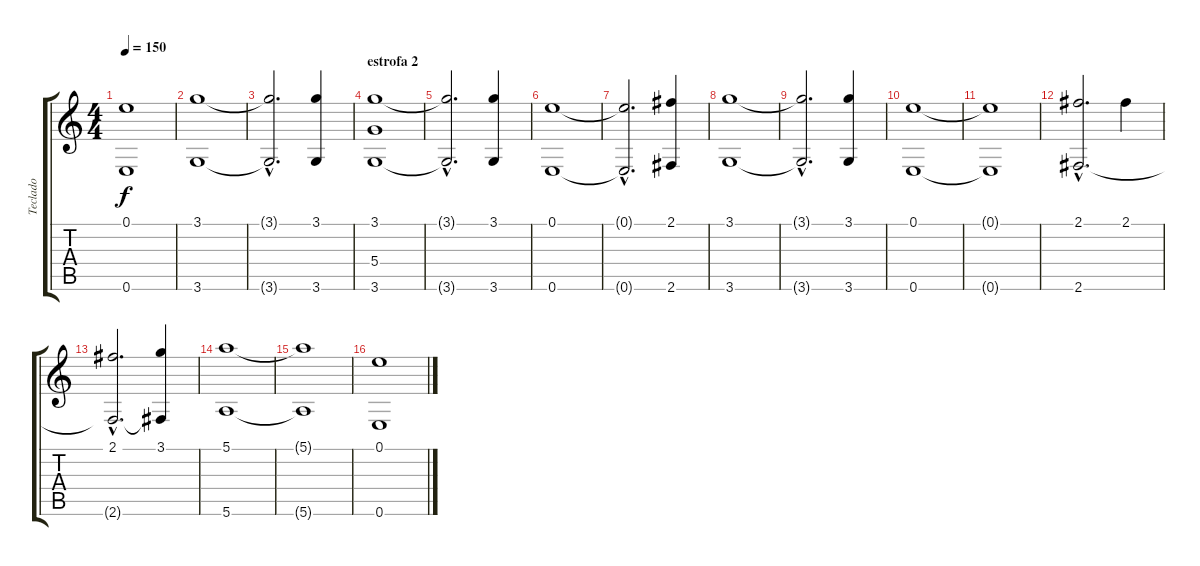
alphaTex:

\track ("Teclado " "Teclado ") {instrument brightacousticpiano}
\staff {score tabs}
\tuning (E5 B4 G4 D4 A3 E3) {hide}
\ts (4 4)
\tempo 150
\clef g2
\ks c
(0.1{t} 0.6{t}).1{dy f} |
(3.1 3.6).1 |
(3.1{hac t} 3.6{hac t}).2{d} (3.1 3.6).4 |
\section ("" "estrofa 2")
(3.1 5.4 3.6).1 |
(3.1{hac t} 3.6{hac t}).2{d} (3.1 3.6).4 |
(0.1 0.6).1 |
(0.1{hac t} 0.6{hac t}).2{d} (2.1 2.6).4 |
(3.1 3.6).1 |
(3.1{hac t} 3.6{hac t}).2{d} (3.1 3.6).4 |
(0.1 0.6).1 |
(0.1{t} 0.6{t}).1 |
(2.1{hac} 2.6{hac}).2{d} 2.1.4 |
(2.1{hac} 2.6{hac t}).2{d} (3.1 2.6{t}).4 |
(5.1 5.6).1 |
(5.1{t} 5.6{t}).1 |
(0.1 0.6).1
